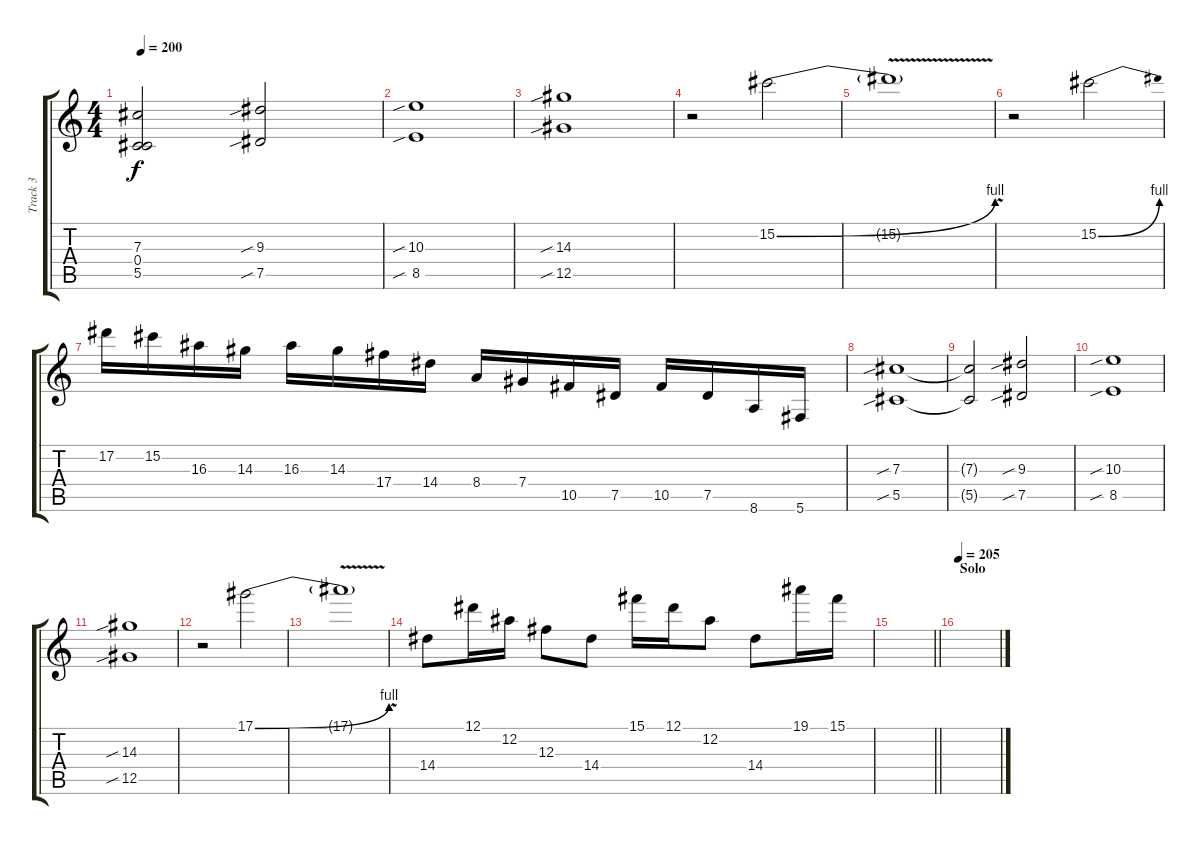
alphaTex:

\track ("Track 3" "Track 3") {instrument distortionguitar}
\staff {score tabs}
\tuning (Eb4 Bb3 Gb3 Db3 Ab2 Db2) {hide}
\ts (4 4)
\tempo 200
\clef g2
\ks c
(7.3{t} 0.4 5.5{t}).2{dy f} (9.3{sib} 7.5{sib}).2 |
(10.3{sib} 8.5{sib}).1 |
(14.3{sib} 12.5{sib}).1 |
r.2 15.2{be (bend 0 0 60 4)}.2 |
15.2{v t}.1 |
r.2 15.2{be (bend 0 0 60 4)}.2 |
17.2.16 15.2.16 16.3.16 14.3.16 16.3.16 14.3.16 17.4.16 14.4.16 8.4.16 7.4.16 10.5.16 7.5.16 10.5.16 7.5.16 8.6.16 5.6.16 |
(7.3{sib} 5.5{sib}).1 |
(7.3{t} 5.5{t}).2 (9.3{sib} 7.5{sib}).2 |
(10.3{sib} 8.5{sib}).1 |
(14.3{sib} 12.5{sib}).1 |
r.2 17.1{be (bend 0 0 60 4)}.2 |
17.1{v t}.1 |
14.4.8 12.1.16 12.2.16 12.3.8 14.4.8 15.1.16 12.1.16 12.2.8 14.4.8 19.1.16 15.1.16 |
\barLineRight lightlight
|
\section ("" "Solo")
\tempo 205
